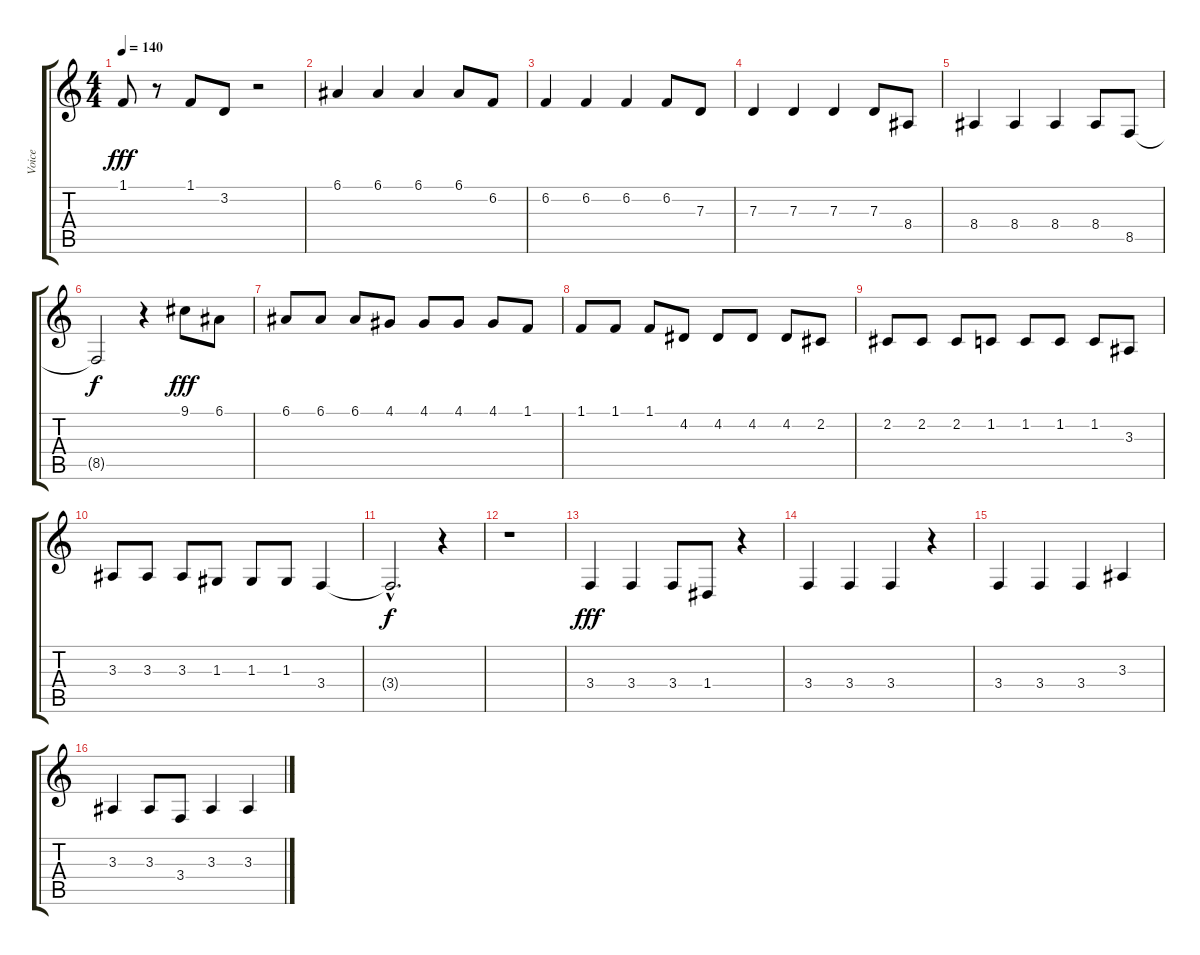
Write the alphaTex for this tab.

\track ("Voice" "Voice") {instrument lead6voice}
\staff {score tabs}
\tuning (E4 B3 G3 D3 A2 E2) {hide}
\ts (4 4)
\tempo 140
\clef g2
\ks c
1.1.8{dy fff} r.8 1.1.8 3.2.8 r.2 |
6.1.4 6.1.4 6.1.4 6.1.8 6.2.8 |
6.2.4 6.2.4 6.2.4 6.2.8 7.3.8 |
7.3.4 7.3.4 7.3.4 7.3.8 8.4.8 |
8.4.4 8.4.4 8.4.4 8.4.8 8.5.8 |
8.5{t}.2{dy f} r.4 9.1.8{dy fff} 6.1.8 |
6.1.8 6.1.8 6.1.8 4.1.8 4.1.8 4.1.8 4.1.8 1.1.8 |
1.1.8 1.1.8 1.1.8 4.2.8 4.2.8 4.2.8 4.2.8 2.2.8 |
2.2.8 2.2.8 2.2.8 1.2.8 1.2.8 1.2.8 1.2.8 3.3.8 |
3.3.8 3.3.8 3.3.8 1.3.8 1.3.8 1.3.8 3.4.4 |
3.4{hac t}.2{d dy f} r.4 |
r.1 |
3.4.4{dy fff} 3.4.4 3.4.8 1.4.8 r.4 |
3.4.4 3.4.4 3.4.4 r.4 |
3.4.4 3.4.4 3.4.4 3.3.4 |
3.3.4 3.3.8 3.4.8 3.3.4 3.3.4
